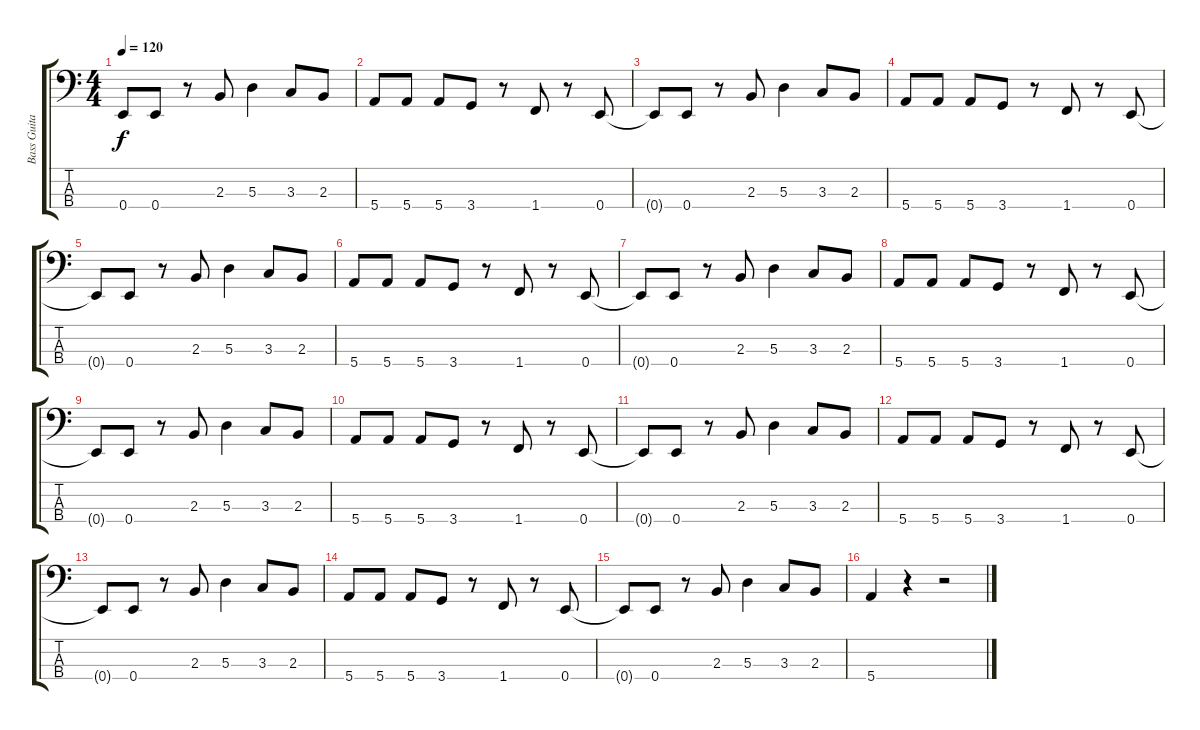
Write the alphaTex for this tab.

\track ("Bass Guitar" "Bass Guita") {instrument electricbassfinger}
\staff {score tabs}
\tuning (G2 D2 A1 E1) {hide}
\ts (4 4)
\tempo 120
\clef f4
\ks c
0.4{t}.8{dy f} 0.4.8 r.8 2.3.8 5.3.4 3.3.8 2.3.8 |
5.4.8 5.4.8 5.4.8 3.4.8 r.8 1.4.8 r.8 0.4.8 |
0.4{t}.8 0.4.8 r.8 2.3.8 5.3.4 3.3.8 2.3.8 |
5.4.8 5.4.8 5.4.8 3.4.8 r.8 1.4.8 r.8 0.4.8 |
0.4{t}.8 0.4.8 r.8 2.3.8 5.3.4 3.3.8 2.3.8 |
5.4.8{volume 10} 5.4.8 5.4.8 3.4.8 r.8 1.4.8 r.8 0.4.8 |
0.4{t}.8 0.4.8 r.8 2.3.8 5.3.4 3.3.8 2.3.8 |
5.4.8{volume 8} 5.4.8 5.4.8 3.4.8 r.8 1.4.8 r.8 0.4.8 |
0.4{t}.8 0.4.8 r.8 2.3.8 5.3.4 3.3.8 2.3.8 |
5.4.8{volume 6} 5.4.8 5.4.8 3.4.8 r.8 1.4.8 r.8 0.4.8 |
0.4{t}.8 0.4.8 r.8 2.3.8 5.3.4 3.3.8 2.3.8 |
5.4.8{volume 4} 5.4.8 5.4.8 3.4.8 r.8 1.4.8 r.8 0.4.8 |
0.4{t}.8 0.4.8 r.8 2.3.8 5.3.4 3.3.8 2.3.8 |
5.4.8{volume 2} 5.4.8 5.4.8 3.4.8 r.8 1.4.8 r.8 0.4.8 |
0.4{t}.8 0.4.8 r.8 2.3.8 5.3.4 3.3.8 2.3.8 |
5.4.4 r.4 r.2
